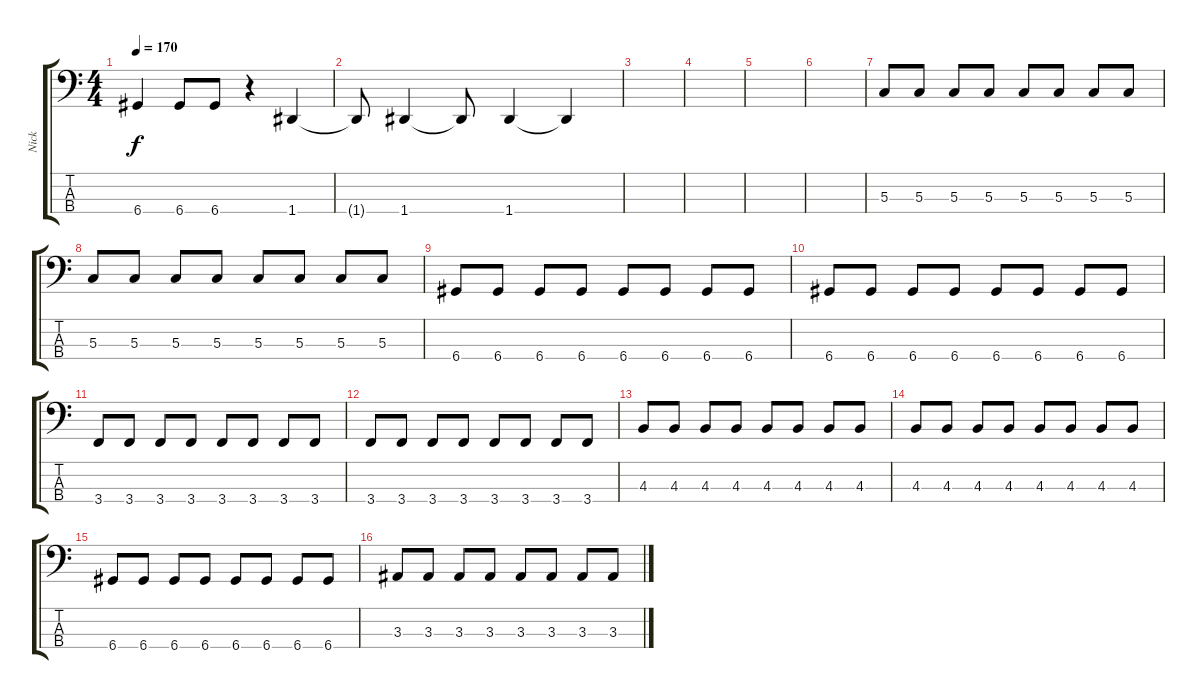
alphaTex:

\track ("Nick" "Nick") {instrument electricbasspick}
\staff {score tabs}
\tuning (F2 C2 G1 D1) {hide}
\ts (4 4)
\tempo 170
\clef f4
\ks c
6.4.4{dy f} 6.4.8 6.4.8 r.4 1.4.4 |
1.4{t}.8 1.4.4 1.4{t}.8 1.4.4 1.4{t}.4 |
|
|
|
|
5.3.8 5.3.8 5.3.8 5.3.8 5.3.8 5.3.8 5.3.8 5.3.8 |
5.3.8 5.3.8 5.3.8 5.3.8 5.3.8 5.3.8 5.3.8 5.3.8 |
6.4.8 6.4.8 6.4.8 6.4.8 6.4.8 6.4.8 6.4.8 6.4.8 |
6.4.8 6.4.8 6.4.8 6.4.8 6.4.8 6.4.8 6.4.8 6.4.8 |
3.4.8 3.4.8 3.4.8 3.4.8 3.4.8 3.4.8 3.4.8 3.4.8 |
3.4.8 3.4.8 3.4.8 3.4.8 3.4.8 3.4.8 3.4.8 3.4.8 |
4.3.8 4.3.8 4.3.8 4.3.8 4.3.8 4.3.8 4.3.8 4.3.8 |
4.3.8 4.3.8 4.3.8 4.3.8 4.3.8 4.3.8 4.3.8 4.3.8 |
6.4.8 6.4.8 6.4.8 6.4.8 6.4.8 6.4.8 6.4.8 6.4.8 |
3.3.8 3.3.8 3.3.8 3.3.8 3.3.8 3.3.8 3.3.8 3.3.8
